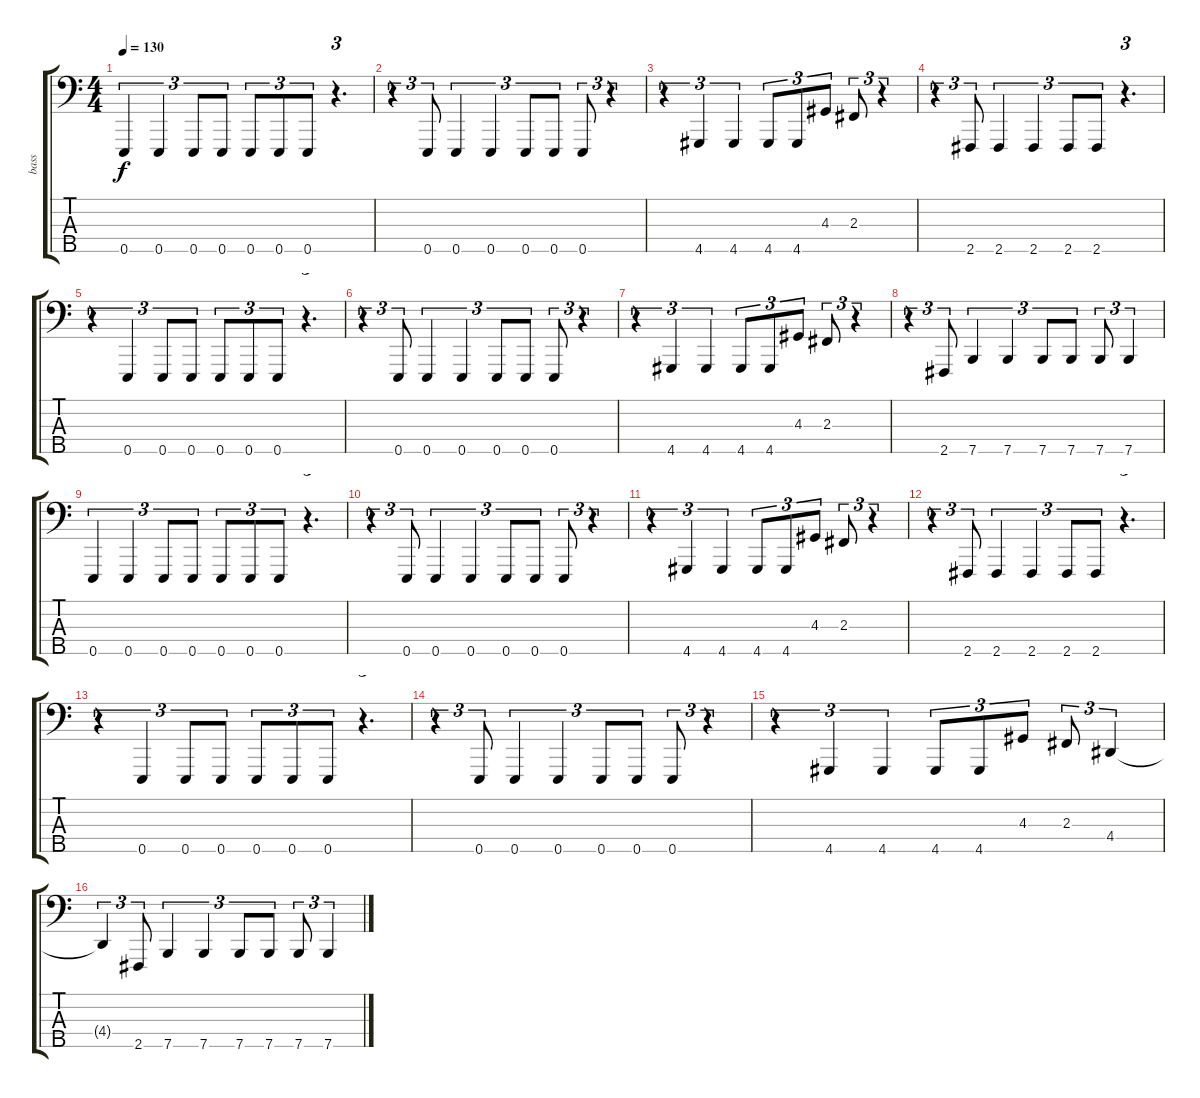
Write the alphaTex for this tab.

\track ("bass" "bass") {instrument electricbasspick}
\staff {score tabs}
\tuning (D2 A1 E1 B0 E0) {hide}
\ts (4 4)
\tempo 130
\clef f4
\ks c
0.5.4{tu (3 2) dy f} 0.5.4{tu (3 2)} 0.5.8{tu (3 2)} 0.5.8{tu (3 2)} 0.5.8{tu (3 2)} 0.5.8{tu (3 2)} 0.5.8{tu (3 2)} r.4{d tu (3 2)} |
r.4{tu (3 2)} 0.5.8{tu (3 2)} 0.5.4{tu (3 2)} 0.5.4{tu (3 2)} 0.5.8{tu (3 2)} 0.5.8{tu (3 2)} 0.5.8{tu (3 2)} r.4{tu (3 2)} |
r.4{tu (3 2)} 4.5.4{tu (3 2)} 4.5.4{tu (3 2)} 4.5.8{tu (3 2)} 4.5.8{tu (3 2)} 4.3.8{tu (3 2)} 2.3.8{tu (3 2)} r.4{tu (3 2)} |
r.4{tu (3 2)} 2.5.8{tu (3 2)} 2.5.4{tu (3 2)} 2.5.4{tu (3 2)} 2.5.8{tu (3 2)} 2.5.8{tu (3 2)} r.4{d tu (3 2)} |
r.4{tu (3 2)} 0.5.4{tu (3 2)} 0.5.8{tu (3 2)} 0.5.8{tu (3 2)} 0.5.8{tu (3 2)} 0.5.8{tu (3 2)} 0.5.8{tu (3 2)} r.4{d tu (3 2)} |
r.4{tu (3 2)} 0.5.8{tu (3 2)} 0.5.4{tu (3 2)} 0.5.4{tu (3 2)} 0.5.8{tu (3 2)} 0.5.8{tu (3 2)} 0.5.8{tu (3 2)} r.4{tu (3 2)} |
r.4{tu (3 2)} 4.5.4{tu (3 2)} 4.5.4{tu (3 2)} 4.5.8{tu (3 2)} 4.5.8{tu (3 2)} 4.3.8{tu (3 2)} 2.3.8{tu (3 2)} r.4{tu (3 2)} |
r.4{tu (3 2)} 2.5.8{tu (3 2)} 7.5.4{tu (3 2)} 7.5.4{tu (3 2)} 7.5.8{tu (3 2)} 7.5.8{tu (3 2)} 7.5.8{tu (3 2)} 7.5.4{tu (3 2)} |
0.5.4{tu (3 2)} 0.5.4{tu (3 2)} 0.5.8{tu (3 2)} 0.5.8{tu (3 2)} 0.5.8{tu (3 2)} 0.5.8{tu (3 2)} 0.5.8{tu (3 2)} r.4{d tu (3 2)} |
r.4{tu (3 2)} 0.5.8{tu (3 2)} 0.5.4{tu (3 2)} 0.5.4{tu (3 2)} 0.5.8{tu (3 2)} 0.5.8{tu (3 2)} 0.5.8{tu (3 2)} r.4{tu (3 2)} |
r.4{tu (3 2)} 4.5.4{tu (3 2)} 4.5.4{tu (3 2)} 4.5.8{tu (3 2)} 4.5.8{tu (3 2)} 4.3.8{tu (3 2)} 2.3.8{tu (3 2)} r.4{tu (3 2)} |
r.4{tu (3 2)} 2.5.8{tu (3 2)} 2.5.4{tu (3 2)} 2.5.4{tu (3 2)} 2.5.8{tu (3 2)} 2.5.8{tu (3 2)} r.4{d tu (3 2)} |
r.4{tu (3 2)} 0.5.4{tu (3 2)} 0.5.8{tu (3 2)} 0.5.8{tu (3 2)} 0.5.8{tu (3 2)} 0.5.8{tu (3 2)} 0.5.8{tu (3 2)} r.4{d tu (3 2)} |
r.4{tu (3 2)} 0.5.8{tu (3 2)} 0.5.4{tu (3 2)} 0.5.4{tu (3 2)} 0.5.8{tu (3 2)} 0.5.8{tu (3 2)} 0.5.8{tu (3 2)} r.4{tu (3 2)} |
r.4{tu (3 2)} 4.5.4{tu (3 2)} 4.5.4{tu (3 2)} 4.5.8{tu (3 2)} 4.5.8{tu (3 2)} 4.3.8{tu (3 2)} 2.3.8{tu (3 2)} 4.4.4{tu (3 2)} |
4.4{t}.4{tu (3 2)} 2.5.8{tu (3 2)} 7.5.4{tu (3 2)} 7.5.4{tu (3 2)} 7.5.8{tu (3 2)} 7.5.8{tu (3 2)} 7.5.8{tu (3 2)} 7.5.4{tu (3 2)}
